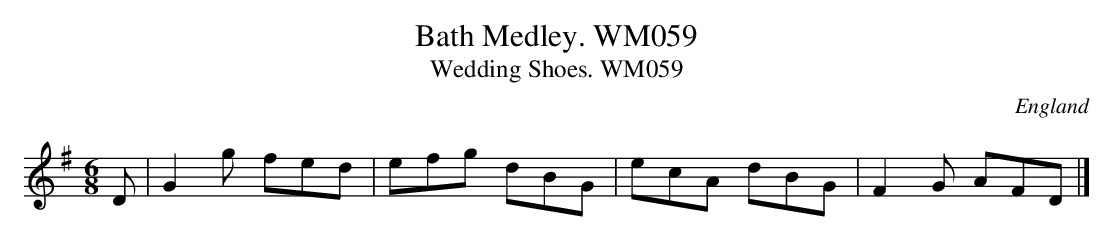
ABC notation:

X:1
T:Bath Medley. WM059
T:Wedding Shoes. WM059
M:6/8
L:1/8
O:England
K:G
D|G2g fed|efg dBG|ecA dBG|F2-G AFD|]
